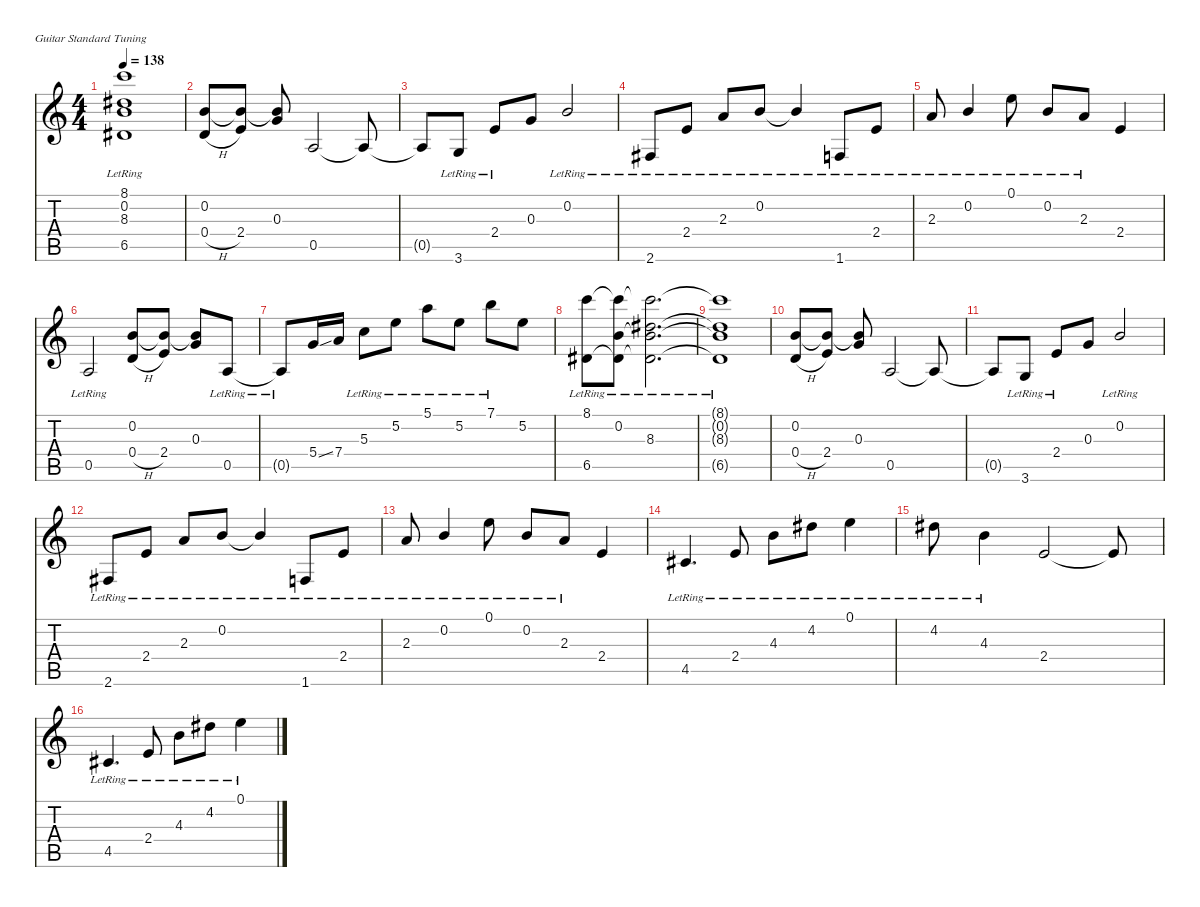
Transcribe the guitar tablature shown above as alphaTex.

\defaultSystemsLayout 4
\hideDynamics
\bracketExtendMode nobrackets
\singleTrackTrackNamePolicy hidden
\multiTrackTrackNamePolicy hidden
\otherSystemsTrackNameOrientation horizontal
\track ("Acoustic Guitar" "s.guit.") {instrument acousticguitarsteel}
\staff {score tabs}
\tuning (E4 B3 G3 D3 A2 E2)
\ts (4 4)
\tempo 138
\clef g2
\ks c
(8.1{lr t} 0.2{lr t} 8.3{lr t acc #} 6.5{lr t acc #}).1{dy f beam Down} |
(0.2 0.4{h}).8{beam Up} (2.4 0.2{t}).8{beam Up} (0.2{t} 0.3).8{beam Up} 0.5.2{beam Up} 0.5{t}.8{beam Up} |
0.5{t}.8{beam Up} 3.6{lr}.8{beam Up} 2.4{lr}.8{beam Up} 0.3.8{beam Up} 0.2{lr}.2{beam Up} |
2.6{lr acc #}.8{beam Up} 2.4{lr}.8{beam Up} 2.3{lr}.8{beam Up} 0.2{lr}.8{beam Up} 0.2{lr t}.4{beam Up} 1.6{lr}.8{beam Up} 2.4{lr}.8{beam Up} |
2.3{lr}.8{beam Up} 0.2{lr}.4{beam Up} 0.1{lr}.8{beam Down} 0.2{lr}.8{beam Up} 2.3{lr}.8{beam Up} 2.4.4{beam Up} |
0.5{lr}.2{beam Up} (0.2 0.4{h}).8{beam Up} (2.4 0.2{t}).8{beam Up} (0.2{t} 0.3).8{beam Up} 0.5{lr}.8{beam Up} |
0.5{lr t}.8{beam Up} 5.4{ss}.16{beam Up} 7.4.16{beam Up} 5.3{lr}.8{beam Down} 5.2{lr}.8{beam Down} 5.1{lr}.8{beam Down} 5.2{lr}.8{beam Down} 7.1{lr}.8{beam Down} 5.2.8{beam Down} |
(8.1{lr} 6.5{lr acc #}).8{beam Down} (0.2{lr} 8.1{lr t} 6.5{lr t acc #}).8{beam Down} (8.1{lr t} 0.2{lr t} 8.3{lr acc #} 6.5{lr t acc #}).2{d beam Down} |
(8.1{lr t} 0.2{lr t} 8.3{lr t acc #} 6.5{lr t acc #}).1{beam Down} |
(0.2 0.4{h}).8{beam Up} (2.4 0.2{t}).8{beam Up} (0.2{t} 0.3).8{beam Up} 0.5.2{beam Up} 0.5{t}.8{beam Up} |
0.5{t}.8{beam Up} 3.6{lr}.8{beam Up} 2.4{lr}.8{beam Up} 0.3.8{beam Up} 0.2{lr}.2{beam Up} |
2.6{lr acc #}.8{beam Up} 2.4{lr}.8{beam Up} 2.3{lr}.8{beam Up} 0.2{lr}.8{beam Up} 0.2{lr t}.4{beam Up} 1.6{lr}.8{beam Up} 2.4{lr}.8{beam Up} |
2.3{lr}.8{beam Up} 0.2{lr}.4{beam Up} 0.1{lr}.8{beam Down} 0.2{lr}.8{beam Up} 2.3{lr}.8{beam Up} 2.4.4{beam Up} |
4.5{lr acc #}.4{d beam Up} 2.4{lr}.8{beam Up} 4.3{lr}.8{beam Down} 4.2{lr acc #}.8{beam Down} 0.1{lr}.4{beam Down} |
4.2{lr acc #}.8{beam Down} 4.3{lr}.4{beam Down} 2.4.2{beam Up} 2.4{t}.8{beam Up} |
4.5{lr acc #}.4{d beam Up} 2.4{lr}.8{beam Up} 4.3{lr}.8{beam Down} 4.2{lr acc #}.8{beam Down} 0.1{lr}.4{beam Down}
